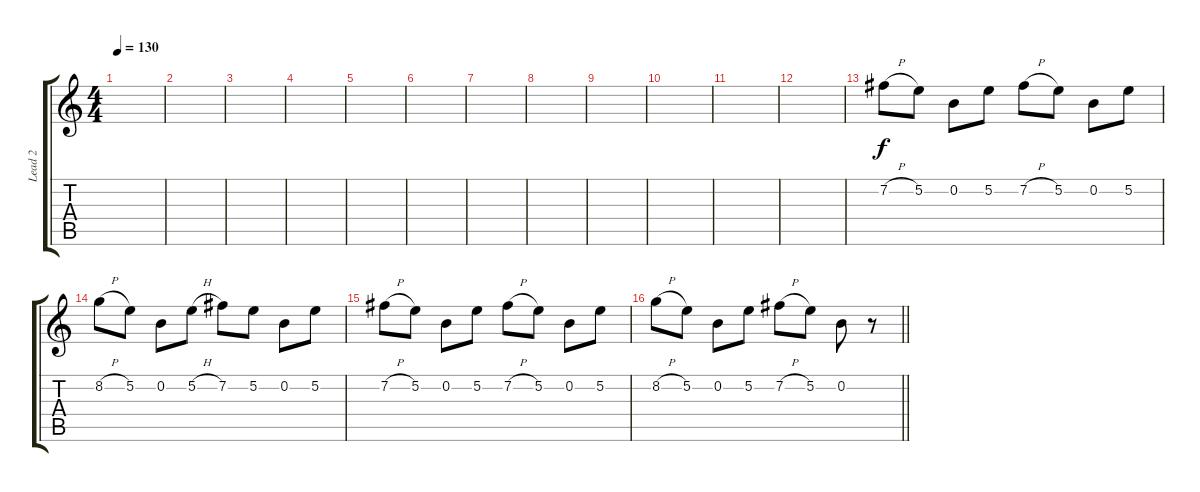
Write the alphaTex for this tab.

\track ("Lead 2" "Lead 2") {instrument distortionguitar}
\staff {score tabs}
\tuning (E4 B3 G3 D3 A2 E2) {hide}
\ts (4 4)
\tempo 130
\clef g2
\ks c
|
|
|
|
|
|
|
|
|
|
|
|
7.2{h}.8 5.2.8 0.2.8 5.2.8 7.2{h}.8 5.2.8 0.2.8 5.2.8 |
8.2{h}.8 5.2.8 0.2.8 5.2{h}.8 7.2.8 5.2.8 0.2.8 5.2.8 |
7.2{h}.8 5.2.8 0.2.8 5.2.8 7.2{h}.8 5.2.8 0.2.8 5.2.8 |
\barLineRight lightlight
8.2{h}.8 5.2.8 0.2.8 5.2.8 7.2{h}.8 5.2.8 0.2.8 r.8
